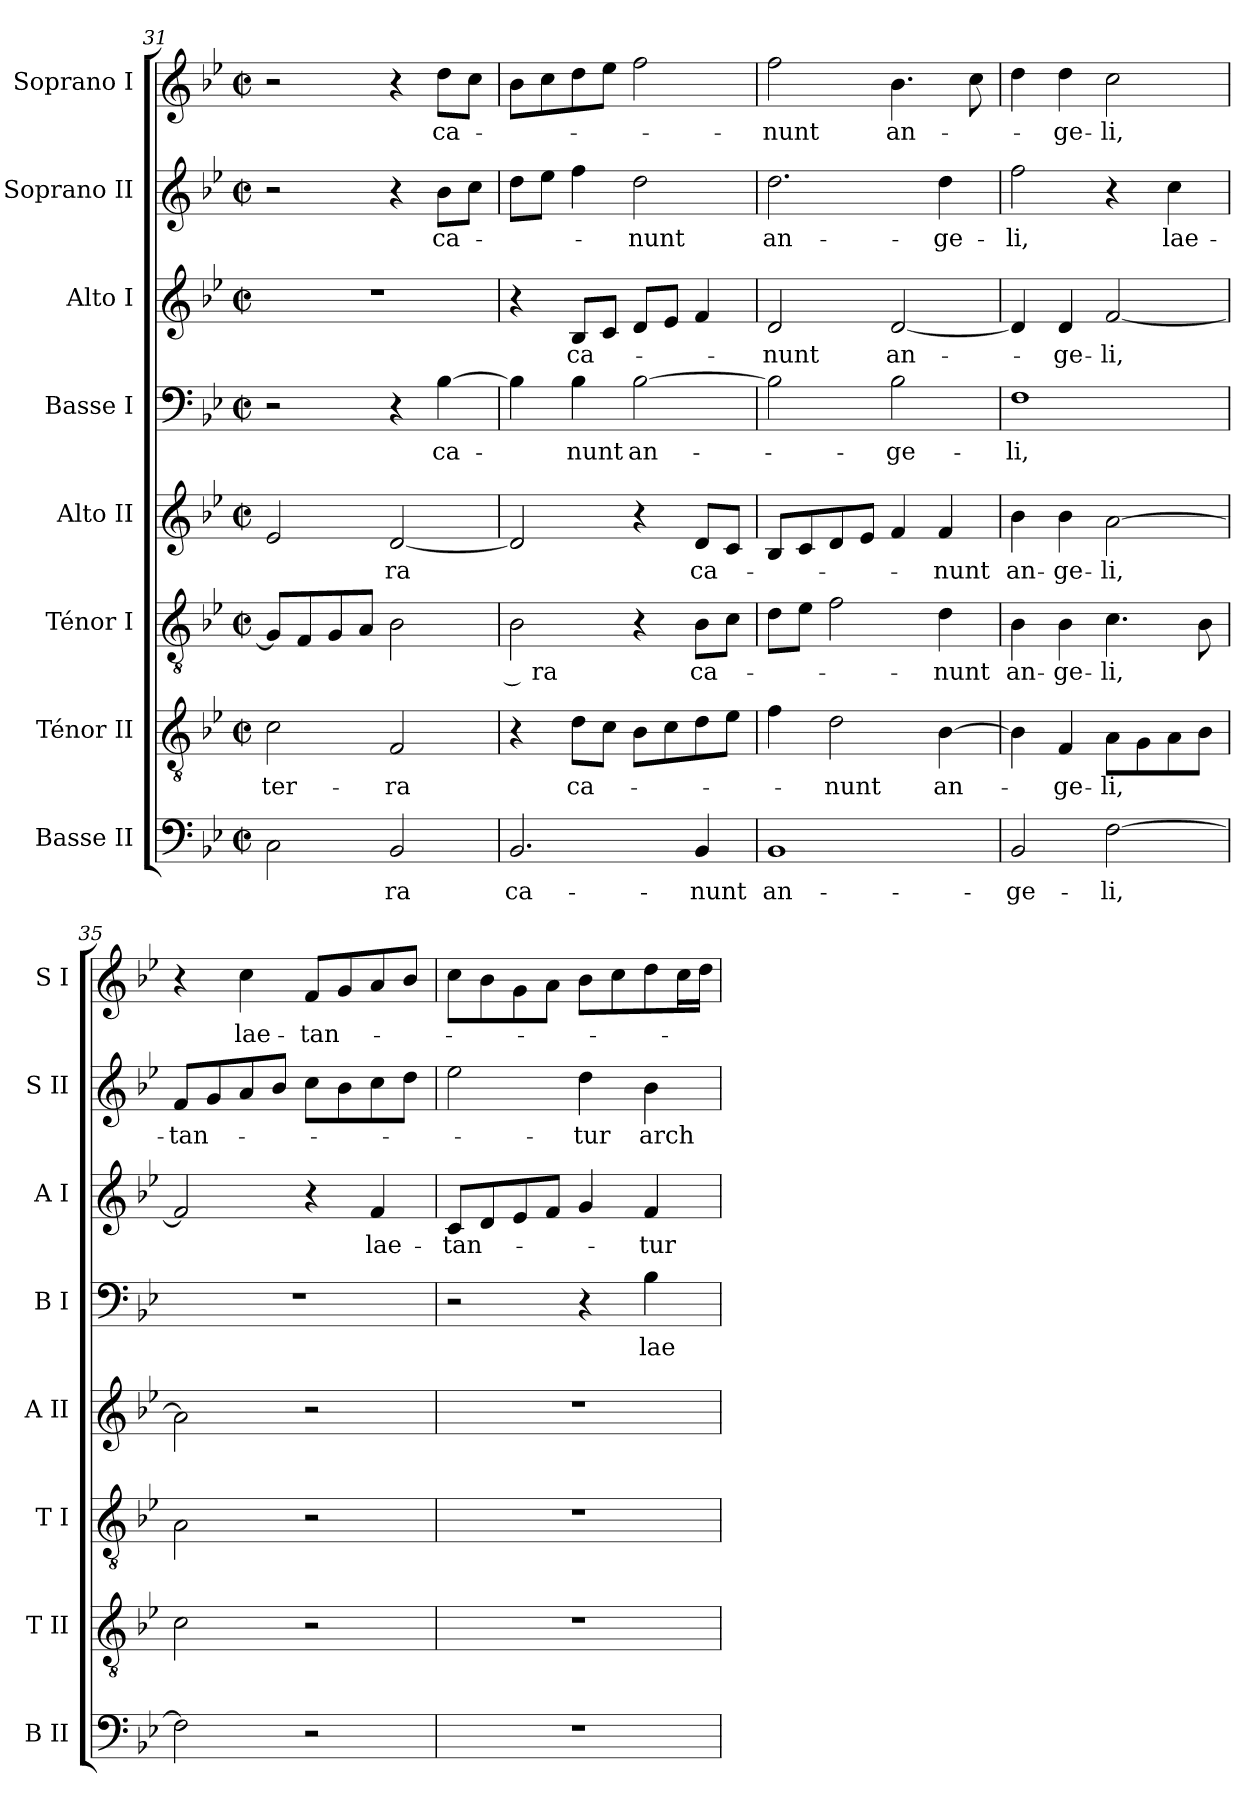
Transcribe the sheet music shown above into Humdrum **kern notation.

**kern	**text	**kern	**text	**kern	**text	**kern	**text	**kern	**text	**kern	**text	**kern	**text	**kern	**text
*part8	*part8	*part7	*part7	*part6	*part6	*part5	*part5	*part4	*part4	*part3	*part3	*part2	*part2	*part1	*part1
*staff8	*staff8	*staff7	*staff7	*staff6	*staff6	*staff5	*staff5	*staff4	*staff4	*staff3	*staff3	*staff2	*staff2	*staff1	*staff1
*I"Basse II	*	*I"Ténor II	*	*I"Ténor I	*	*I"Alto II	*	*I"Basse I	*	*I"Alto I	*	*I"Soprano II	*	*I"Soprano I	*
*I'B II	*	*I'T II	*	*I'T I	*	*I'A II	*	*I'B I	*	*I'A I	*	*I'S II	*	*I'S I	*
!!LO:PB:g=z
*clefF4	*	*clefGv2	*	*clefGv2	*	*clefG2	*	*clefF4	*	*clefG2	*	*clefG2	*	*clefG2	*
*k[b-e-]	*	*k[b-e-]	*	*k[b-e-]	*	*k[b-e-]	*	*k[b-e-]	*	*k[b-e-]	*	*k[b-e-]	*	*k[b-e-]	*
*M2/2	*	*M2/2	*	*M2/2	*	*M2/2	*	*M2/2	*	*M2/2	*	*M2/2	*	*M2/2	*
*met(c|)	*	*met(c|)	*	*met(c|)	*	*met(c|)	*	*met(c|)	*	*met(c|)	*	*met(c|)	*	*met(c|)	*
=31	=31	=31	=31	=31	=31	=31	=31	=31	=31	=31	=31	=31	=31	=31	=31
!	!	!	!LO:LY:b	!	!	!	!	!	!	!	!	!	!	!	!
2C\	.	2c\	ter-	8G/L]	.	2e-/	.	2r	.	1r	.	2r	.	2r	.
.	.	.	.	8F/	.	.	.	.	.	.	.	.	.	.	.
.	.	.	.	8G/	.	.	.	.	.	.	.	.	.	.	.
.	.	.	.	8A/J	.	.	.	.	.	.	.	.	.	.	.
!	!LO:LY:b	!	!LO:LY:b	!	!	!	!LO:LY:b	!	!	!	!	!	!	!	!
2BB-/	-ra	2F/	-ra	2B-\	.	[2d/	-ra	4r	.	.	.	4r	.	4r	.
!	!	!	!	!	!	!	!	!	!LO:LY:b	!	!	!	!LO:LY:b	!	!LO:LY:b
.	.	.	.	.	.	.	.	[4B-\	ca-	.	.	8b-\L	ca-	8dd\L	ca-
.	.	.	.	.	.	.	.	.	.	.	.	8cc\J	.	8cc\J	.
=32	=32	=32	=32	=32	=32	=32	=32	=32	=32	=32	=32	=32	=32	=32	=32
!	!LO:LY:b	!	!	!	!LO:LY:b	!	!	!	!LO:LY:b	!	!	!	!LO:LY:b	!	!LO:LY:b
2.BB-/	ca-	4r	.	2B-\	­ ra	2d/]	.	4B-\]	-­	4r	.	8dd\L	-­-	8b-\L	-­-
.	.	.	.	.	.	.	.	.	.	.	.	8ee-\J	.	8cc\	.
!	!	!	!LO:LY:b	!	!	!	!	!	!LO:LY:b	!	!LO:LY:b	!	!	!	!
.	.	8d\L	ca-	.	.	.	.	4B-\	nunt	8B-/L	ca-	4ff\	.	8dd\	.
.	.	8c\J	.	.	.	.	.	.	.	8c/J	.	.	.	8ee-\J	.
!	!	!	!	!	!	!	!	!	!LO:LY:b	!	!	!	!LO:LY:b	!	!
.	.	8B-\L	.	4r	.	4r	.	[2B-\	an-	8d/L	.	2dd\	-nunt	2ff\	.
.	.	8c\	.	.	.	.	.	.	.	8e-/J	.	.	.	.	.
!	!LO:LY:b	!	!	!	!LO:LY:b	!	!LO:LY:b	!	!	!	!	!	!	!	!
4BB-/	-nunt	8d\	.	8B-\L	ca-	8d/L	ca-	.	.	4f/	.	.	.	.	.
.	.	8e-\J	.	8c\J	.	8c/J	.	.	.	.	.	.	.	.	.
=33	=33	=33	=33	=33	=33	=33	=33	=33	=33	=33	=33	=33	=33	=33	=33
!	!LO:LY:b	!	!	!	!	!	!	!	!	!	!LO:LY:b	!	!LO:LY:b	!	!LO:LY:b
1BB-	an-	4f\	.	8d\L	.	8B-/L	.	2B-\]	.	2d/	-nunt	2.dd\	an-	2ff\	-nunt
.	.	.	.	8e-\J	.	8c/	.	.	.	.	.	.	.	.	.
!	!	!	!LO:LY:b	!	!	!	!	!	!	!	!	!	!	!	!
.	.	2d\	-nunt	2f\	.	8d/	.	.	.	.	.	.	.	.	.
.	.	.	.	.	.	8e-/J	.	.	.	.	.	.	.	.	.
!	!	!	!	!	!	!	!	!	!LO:LY:b	!	!LO:LY:b	!	!	!	!LO:LY:b
.	.	.	.	.	.	4f/	.	2B-\	-ge-	[2d/	an-	.	.	4.b-\	an-
!	!	!	!LO:LY:b	!	!LO:LY:b	!	!LO:LY:b	!	!	!	!	!	!LO:LY:b	!	!
.	.	[4B-\	an-	4d\	-nunt	4f/	-nunt	.	.	.	.	4dd\	-ge-	.	.
.	.	.	.	.	.	.	.	.	.	.	.	.	.	8cc\	.
=34	=34	=34	=34	=34	=34	=34	=34	=34	=34	=34	=34	=34	=34	=34	=34
!	!LO:LY:b	!	!	!	!LO:LY:b	!	!LO:LY:b	!	!LO:LY:b	!	!	!	!LO:LY:b	!	!
2BB-/	-ge-	4B-\]	.	4B-\	an-	4b-\	an-	1F	-li,	4d/]	.	2ff\	-li,	4dd\	.
!	!	!	!LO:LY:b	!	!LO:LY:b	!	!LO:LY:b	!	!	!	!LO:LY:b	!	!	!	!LO:LY:b
.	.	4F/	-ge-	4B-\	-ge-	4b-\	-ge-	.	.	4d/	-ge-	.	.	4dd\	-ge-
!	!LO:LY:b	!	!LO:LY:b	!	!LO:LY:b	!	!LO:LY:b	!	!	!	!LO:LY:b	!	!	!	!LO:LY:b
[2F\	-li,	8A\L	-li,	4.c\	-li,	[2a\	-li,	.	.	[2f/	-li,	4r	.	2cc\	-li,
.	.	8G\	.	.	.	.	.	.	.	.	.	.	.	.	.
!	!	!	!	!	!	!	!	!	!	!	!	!	!LO:LY:b	!	!
.	.	8A\	.	.	.	.	.	.	.	.	.	4cc\	lae-	.	.
.	.	8B-\J	.	8B-\	.	.	.	.	.	.	.	.	.	.	.
=35	=35	=35	=35	=35	=35	=35	=35	=35	=35	=35	=35	=35	=35	=35	=35
!	!	!	!	!	!	!	!	!	!	!	!	!	!LO:LY:b	!	!
2F\]	.	2c\	.	2A\	.	2a\]	.	1r	.	2f/]	.	8f/L	-tan-	4r	.
.	.	.	.	.	.	.	.	.	.	.	.	8g/	.	.	.
!	!	!	!	!	!	!	!	!	!	!	!	!	!	!	!LO:LY:b
.	.	.	.	.	.	.	.	.	.	.	.	8a/	.	4cc\	lae-
.	.	.	.	.	.	.	.	.	.	.	.	8b-/J	.	.	.
!	!	!	!	!	!	!	!	!	!	!	!	!	!	!	!LO:LY:b
2r	.	2r	.	2r	.	2r	.	.	.	4r	.	8cc\L	.	8f/L	-tan-
.	.	.	.	.	.	.	.	.	.	.	.	8b-\	.	8g/	.
!	!	!	!	!	!	!	!	!	!	!	!LO:LY:b	!	!	!	!
.	.	.	.	.	.	.	.	.	.	4f/	lae-	8cc\	.	8a/	.
.	.	.	.	.	.	.	.	.	.	.	.	8dd\J	.	8b-/J	.
=36	=36	=36	=36	=36	=36	=36	=36	=36	=36	=36	=36	=36	=36	=36	=36
!	!	!	!	!	!	!	!	!	!	!	!LO:LY:b	!	!	!	!
1r	.	1r	.	1r	.	1r	.	2r	.	8c/L	-tan-	2ee-\	.	8cc\L	.
.	.	.	.	.	.	.	.	.	.	8d/	.	.	.	8b-\	.
.	.	.	.	.	.	.	.	.	.	8e-/	.	.	.	8g\	.
.	.	.	.	.	.	.	.	.	.	8f/J	.	.	.	8a\J	.
!	!	!	!	!	!	!	!	!	!	!	!	!	!LO:LY:b	!	!
.	.	.	.	.	.	.	.	4r	.	4g/	.	4dd\	-tur	8b-\L	.
.	.	.	.	.	.	.	.	.	.	.	.	.	.	8cc\	.
!	!	!	!	!	!	!	!	!	!LO:LY:b	!	!LO:LY:b	!	!LO:LY:b	!	!
.	.	.	.	.	.	.	.	4B-\	lae-	4f/	-tur	4b-\	arch-	8dd\	.
.	.	.	.	.	.	.	.	.	.	.	.	.	.	16cc\L	.
.	.	.	.	.	.	.	.	.	.	.	.	.	.	16dd\JJ	.
=	=	=	=	=	=	=	=	=	=	=	=	=	=	=	=
*-	*-	*-	*-	*-	*-	*-	*-	*-	*-	*-	*-	*-	*-	*-	*-
